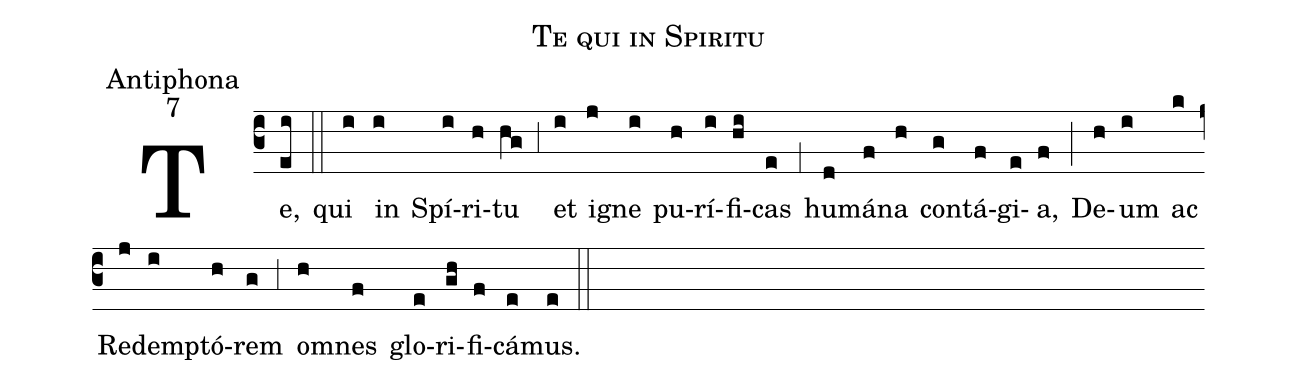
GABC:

name:Te qui in Spiritu;
office-part:Antiphona;
mode:7;
%%
(c3) Te,(ei) (::)
qui(i) in(i) Spí(i)ri(h)tu(hg) (,3) et(i) i(j)gne(i) pu(h)rí(i)fi(hi)cas(e) (,1) hu(d)má(f)na(h) con(g)tá(f)gi(e)a,(f) (;) De(h)um(i) ac(k) Re(j)demp(i)tó(h)rem(g) (,3) o(h)mnes(f) glo(e)ri(gh)fi(f)cá(e)mus.(e) (::)
